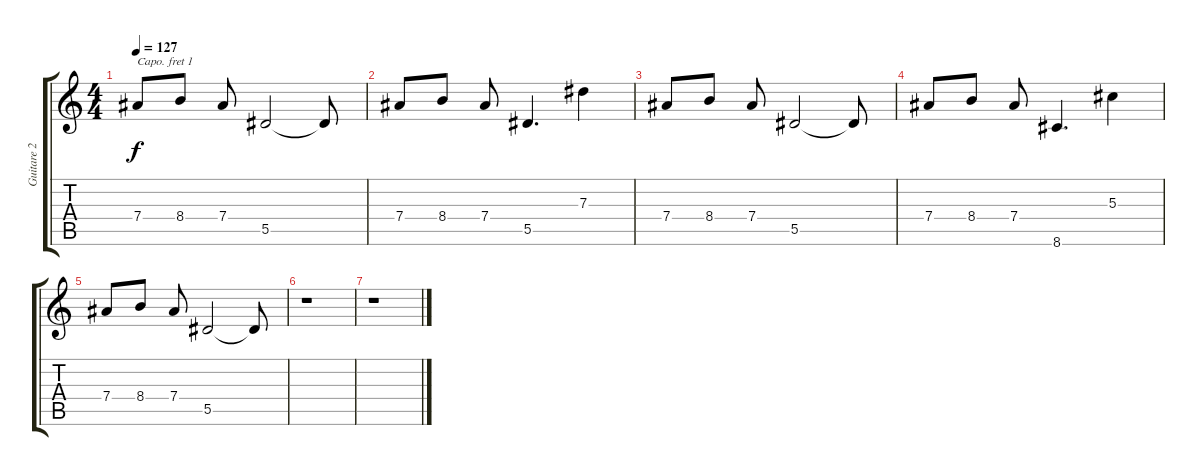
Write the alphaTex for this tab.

\track ("Guitare 2" "Guitare 2") {instrument overdrivenguitar}
\staff {score tabs}
\capo 1
\tuning (E4 B3 G3 D3 A2 E2) {hide}
\ts (4 4)
\tempo 127
\clef g2
\ks c
7.4.8{dy f} 8.4.8 7.4.8 5.5.2 5.5{t}.8 |
7.4.8 8.4.8 7.4.8 5.5.4{d} 7.3.4 |
7.4.8 8.4.8 7.4.8 5.5.2 5.5{t}.8 |
7.4.8 8.4.8 7.4.8 8.6.4{d} 5.3.4 |
7.4.8 8.4.8 7.4.8 5.5.2 5.5{t}.8 |
r.1 |
r.1
